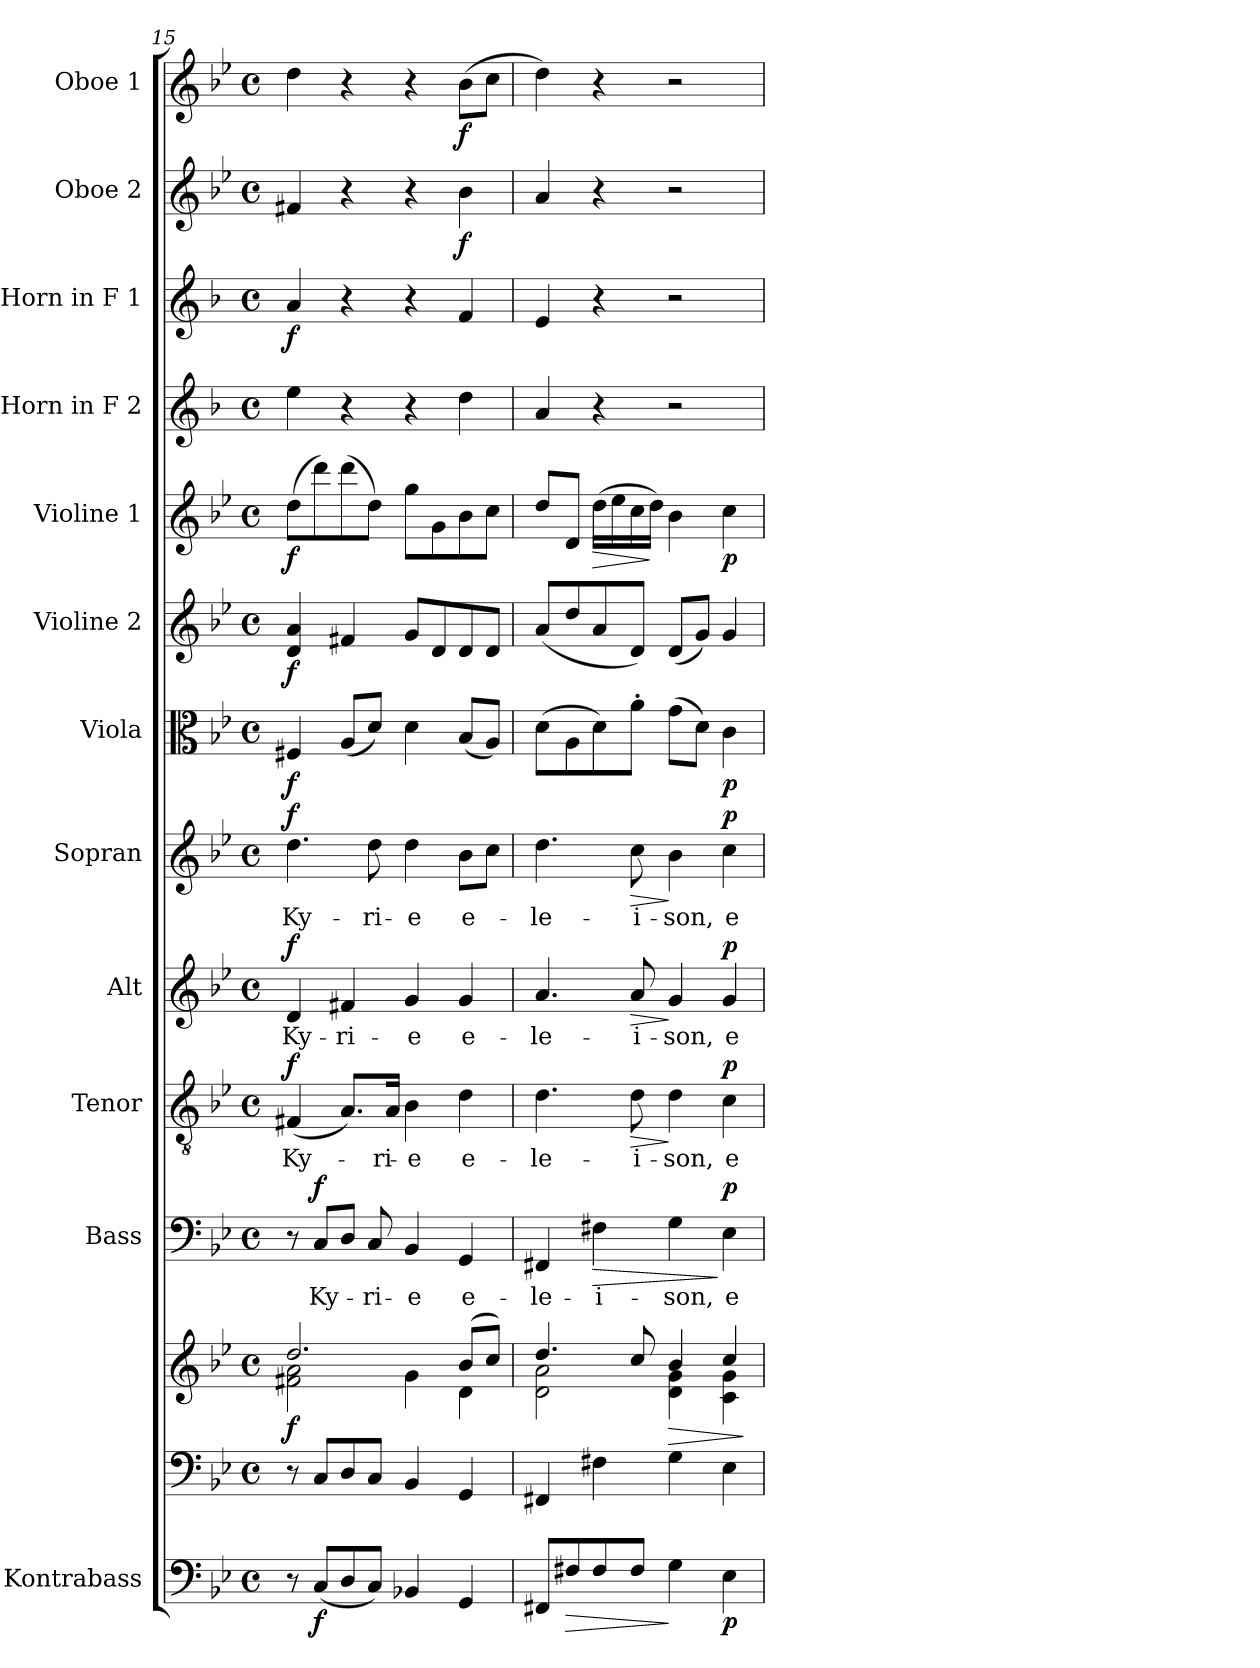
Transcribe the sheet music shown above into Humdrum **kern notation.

**kern	**dynam	**kern	**kern	**dynam	**kern	**text	**dynam	**kern	**text	**dynam	**kern	**text	**dynam	**kern	**text	**dynam	**kern	**dynam	**kern	**dynam	**kern	**dynam	**kern	**kern	**dynam	**kern	**dynam	**kern	**dynam
*part13	*part13	*part12	*part12	*part12	*part11	*part11	*part11	*part10	*part10	*part10	*part9	*part9	*part9	*part8	*part8	*part8	*part7	*part7	*part6	*part6	*part5	*part5	*part4	*part3	*part3	*part2	*part2	*part1	*part1
*staff14	*staff14	*staff13	*staff12	*staff12/13	*staff11	*staff11	*staff11	*staff10	*staff10	*staff10	*staff9	*staff9	*staff9	*staff8	*staff8	*staff8	*staff7	*staff7	*staff6	*staff6	*staff5	*staff5	*staff4	*staff3	*staff3	*staff2	*staff2	*staff1	*staff1
*I"Kontrabass	*	*	*	*	*I"Bass	*	*	*I"Tenor	*	*	*I"Alt	*	*	*I"Sopran	*	*	*I"Viola	*	*I"Violine 2	*	*I"Violine 1	*	*I"Horn in F 2	*I"Horn in F 1	*	*I"Oboe 2	*	*I"Oboe 1	*
*I'Kb.	*	*	*	*	*I'B.	*	*	*I'T.	*	*	*I'A.	*	*	*I'S.	*	*	*I'Vla.	*	*I'Vl. 2	*	*I'Vl. 1	*	*	*	*	*I'Ob. 2	*	*I'Ob. 1	*
*clefF4	*	*clefF4	*clefG2	*	*clefF4	*	*	*clefGv2	*	*	*clefG2	*	*	*clefG2	*	*	*clefC3	*	*clefG2	*	*clefG2	*	*clefG2	*clefG2	*	*clefG2	*	*clefG2	*
*ITrd7c12	*	*	*	*	*	*	*	*	*	*	*	*	*	*	*	*	*	*	*	*	*	*	*ITrd4c7	*ITrd4c7	*	*	*	*	*
*k[b-e-]	*	*k[b-e-]	*k[b-e-]	*	*k[b-e-]	*	*	*k[b-e-]	*	*	*k[b-e-]	*	*	*k[b-e-]	*	*	*k[b-e-]	*	*k[b-e-]	*	*k[b-e-]	*	*k[b-e-]	*k[b-e-]	*	*k[b-e-]	*	*k[b-e-]	*
*B-:	*	*B-:	*B-:	*	*B-:	*	*	*B-:	*	*	*B-:	*	*	*B-:	*	*	*B-:	*	*B-:	*	*B-:	*	*B-:	*B-:	*	*B-:	*	*B-:	*
*M4/4	*	*M4/4	*M4/4	*	*M4/4	*	*	*M4/4	*	*	*M4/4	*	*	*M4/4	*	*	*M4/4	*	*M4/4	*	*M4/4	*	*M4/4	*M4/4	*	*M4/4	*	*M4/4	*
*met(c)	*	*met(c)	*met(c)	*	*met(c)	*	*	*met(c)	*	*	*met(c)	*	*	*met(c)	*	*	*met(c)	*	*met(c)	*	*met(c)	*	*met(c)	*met(c)	*	*met(c)	*	*met(c)	*
=15	=15	=15	=15	=15	=15	=15	=15	=15	=15	=15	=15	=15	=15	=15	=15	=15	=15	=15	=15	=15	=15	=15	=15	=15	=15	=15	=15	=15	=15
*	*	*	*^	*	*	*	*	*	*	*	*	*	*	*	*	*	*	*	*	*	*	*	*	*	*	*	*	*	*
!	!	!	!	!	!LO:DY:b	!	!	!	!	!LO:LY:b	!LO:DY:a	!	!LO:LY:b	!LO:DY:a	!	!LO:LY:b	!LO:DY:a	!	!LO:DY:b	!	!LO:DY:b	!	!LO:DY:b	!	!	!LO:DY:b	!	!	!	!
8r	.	8r	2.dd/	2f#X\ 2a\	f	8r	.	.	(<4F#X/	Ky-	f	4d/	Ky-	f	4.dd\	Ky-	f	4F#X/	f	4d/ 4a/	f	(>8dd\L	f	4a\	4d/	f	4f#X/	.	4dd\	.
!	!LO:DY:b	!	!	!	!	!	!LO:LY:b	!LO:DY:a	!	!	!	!	!	!	!	!	!	!	!	!	!	!	!	!	!	!	!	!	!	!
(<8CC/L	f	8C/L	.	.	.	8C/L	Ky-	f	.	.	.	.	.	.	.	.	.	.	.	.	.	8ddd\)	.	.	.	.	.	.	.	.
!	!	!	!	!	!	!	!	!	!	!	!	!	!LO:LY:b	!	!	!	!	!	!	!	!	!	!	!	!	!	!	!	!	!
8DD/	.	8D/	.	.	.	8D/J	.	.	8.A/L)	.	.	4f#X/	-ri-	.	.	.	.	(<8A/L	.	4f#X/	.	(>8ddd\	.	4r	4r	.	4r	.	4r	.
!	!	!	!	!	!	!	!LO:LY:b	!	!	!	!	!	!	!	!	!LO:LY:b	!	!	!	!	!	!	!	!	!	!	!	!	!	!
8CC/J)	.	8C/J	.	.	.	8C/	-ri-	.	.	.	.	.	.	.	8dd\	-ri-	.	8d/J)	.	.	.	8dd\J)	.	.	.	.	.	.	.	.
!	!	!	!	!	!	!	!	!	!	!LO:LY:b	!	!	!	!	!	!	!	!	!	!	!	!	!	!	!	!	!	!	!	!
.	.	.	.	.	.	.	.	.	16A/Jk	-ri-	.	.	.	.	.	.	.	.	.	.	.	.	.	.	.	.	.	.	.	.
!	!	!	!	!	!	!	!LO:LY:b	!	!	!LO:LY:b	!	!	!LO:LY:b	!	!	!LO:LY:b	!	!	!	!	!	!	!	!	!	!	!	!	!	!
4BBB-X/	.	4BB-/	.	4g\	.	4BB-/	-e	.	4B-\	-e	.	4g/	-e	.	4dd\	-e	.	4d\	.	8g/L	.	8gg\L	.	4r	4r	.	4r	.	4r	.
.	.	.	.	.	.	.	.	.	.	.	.	.	.	.	.	.	.	.	.	8d/	.	8g\	.	.	.	.	.	.	.	.
!	!	!	!	!	!	!	!LO:LY:b	!	!	!LO:LY:b	!	!	!LO:LY:b	!	!	!LO:LY:b	!	!	!	!	!	!	!	!	!	!	!	!LO:DY:b	!	!LO:DY:b
4GGG/	.	4GG/	(<8b-/L	4d\	.	4GG/	e-	.	4d\	e-	.	4g/	e-	.	8b-\L	e-	.	(<8B-/L	.	8d/	.	8b-\	.	4g\	4B-/	.	4b-\	f	(>8b-\L	f
.	.	.	8cc/J)	.	.	.	.	.	.	.	.	.	.	.	8cc\J	.	.	8A/J)	.	8d/J	.	8cc\J	.	.	.	.	.	.	8cc\J	.
=16	=16	=16	=16	=16	=16	=16	=16	=16	=16	=16	=16	=16	=16	=16	=16	=16	=16	=16	=16	=16	=16	=16	=16	=16	=16	=16	=16	=16	=16	=16
!	!	!	!	!	!	!	!LO:LY:b	!	!	!LO:LY:b	!	!	!LO:LY:b	!	!	!LO:LY:b	!	!	!	!	!	!	!	!	!	!	!	!	!	!
8FFF#X/L	.	4FF#X/	4.dd/	2d\ 2a\	.	4FF#X/	-le-	.	4.d\	-le-	.	4.a/	-le-	.	4.dd\	-le-	.	(>8d\L	.	(<8a/L	.	8dd/L	.	4d/	4A/	.	4a/	.	4dd\)	.
!	!LO:HP:b	!	!	!	!	!	!	!	!	!	!	!	!	!	!	!	!	!	!	!	!	!	!	!	!	!	!	!	!	!
8FF#X/	>	.	.	.	.	.	.	.	.	.	.	.	.	.	.	.	.	8A\	.	8dd/	.	8d/J	.	.	.	.	.	.	.	.
!	!	!	!	!	!	!	!LO:LY:b	!LO:HP:b	!	!	!	!	!	!	!	!	!	!	!	!	!	!	!LO:HP:b	!	!	!	!	!	!	!
8FF#/	.	4F#X\	.	.	.	4F#X\	-i-	>	.	.	.	.	.	.	.	.	.	8d\)	.	8a/	.	(>16dd\LL	>	4r	4r	.	4r	.	4r	.
.	.	.	.	.	.	.	.	.	.	.	.	.	.	.	.	.	.	.	.	.	.	16ee-\	.	.	.	.	.	.	.	.
!	!	!	!	!	!	!	!	!	!	!LO:LY:b	!LO:HP:b	!	!LO:LY:b	!LO:HP:b	!	!LO:LY:b	!LO:HP:b	!	!	!	!	!	!	!	!	!	!	!	!	!
8FF#/J	.	.	8cc/	.	.	.	.	.	8d\	-i-	>	8a/	-i-	>	8cc\	-i-	>	8a'>\J	.	8d/J)	.	16cc\	.	.	.	.	.	.	.	.
.	.	.	.	.	.	.	.	.	.	.	.	.	.	.	.	.	.	.	.	.	.	16dd\JJ)	]	.	.	.	.	.	.	.
!	!	!	!	!	!LO:HP:b	!	!LO:LY:b	!	!	!LO:LY:b	!	!	!LO:LY:b	!	!	!LO:LY:b	!	!	!	!	!	!	!	!	!	!	!	!	!	!
4GG\	]	4G\	4b-/	4d\ 4g\	>	4G\	-son,	.	4d\	-son,	]	4g/	-son,	]	4b-\	-son,	]	(>8g\L	.	(<8d/L	.	4b-\	.	2r	2r	.	2r	.	2r	.
.	.	.	.	.	.	.	.	.	.	.	.	.	.	.	.	.	.	8d\J)	.	8g/J)	.	.	.	.	.	.	.	.	.	.
!	!LO:DY:b	!	!	!	!	!	!LO:LY:b	!LO:DY:n=1:a	!	!LO:LY:b	!LO:DY:a	!	!LO:LY:b	!LO:DY:a	!	!LO:LY:b	!LO:DY:a	!	!LO:DY:b	!	!	!	!LO:DY:b	!	!	!	!	!	!	!
4EE-\	p	4E-\	4cc/	4c\ 4g\	.	4E-\	e-	] p	4c\	e-	p	4g/	e-	p	4cc\	e-	p	4c\	p	4g/	.	4cc\	p	.	.	.	.	.	.	.
*	*	*	*v	*v	*	*	*	*	*	*	*	*	*	*	*	*	*	*	*	*	*	*	*	*	*	*	*	*	*	*
.	.	.	.	]	.	.	.	.	.	.	.	.	.	.	.	.	.	.	.	.	.	.	.	.	.	.	.	.	.
=	=	=	=	=	=	=	=	=	=	=	=	=	=	=	=	=	=	=	=	=	=	=	=	=	=	=	=	=	=
*-	*-	*-	*-	*-	*-	*-	*-	*-	*-	*-	*-	*-	*-	*-	*-	*-	*-	*-	*-	*-	*-	*-	*-	*-	*-	*-	*-	*-	*-
